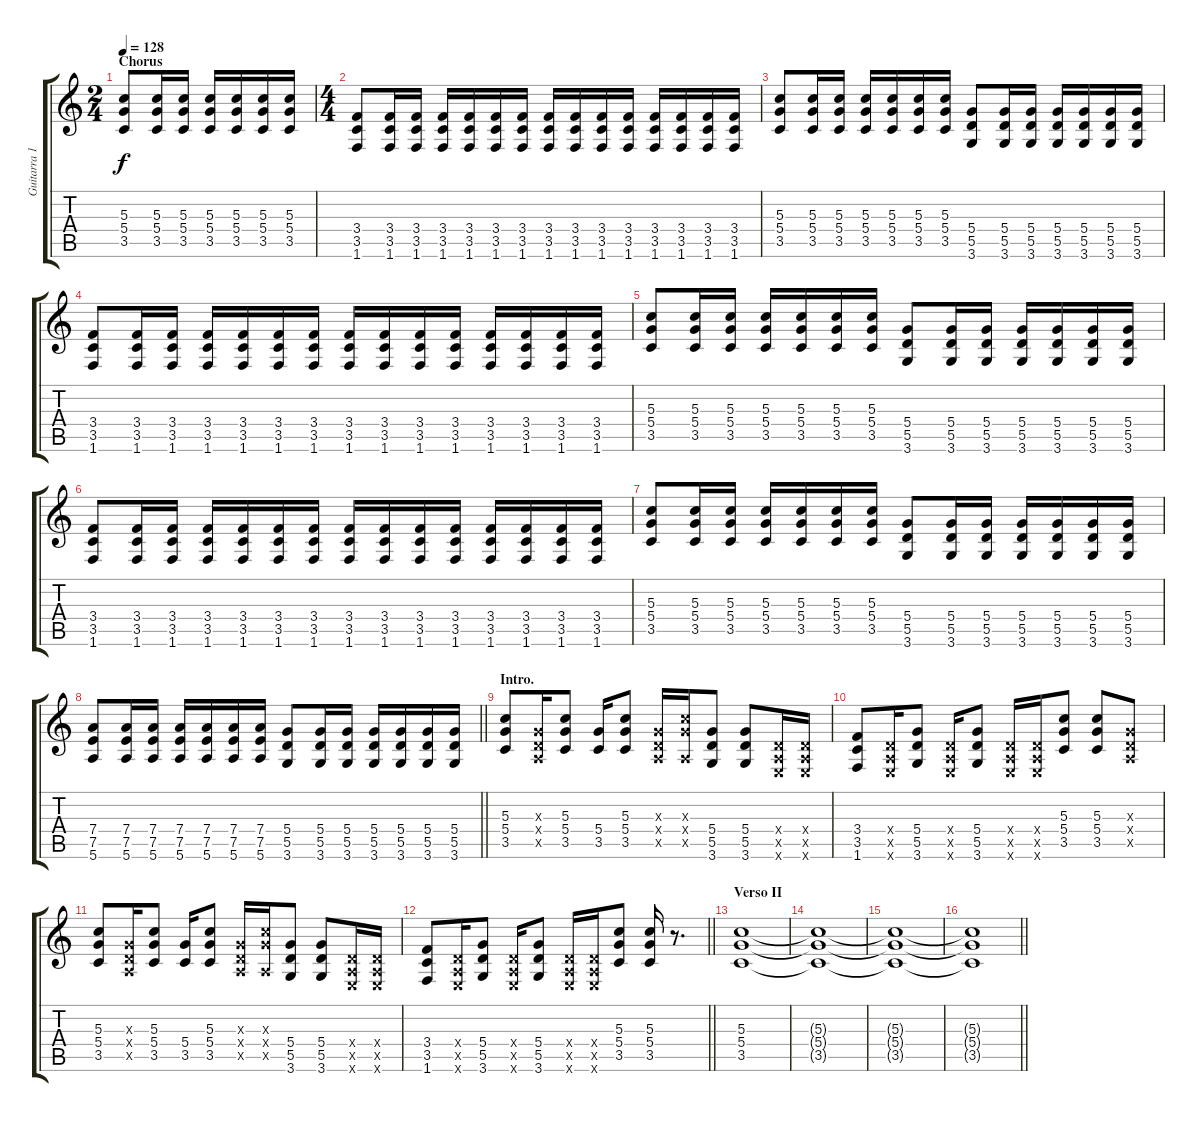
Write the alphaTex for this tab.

\track ("Guitarra 1 - Mathias" "Guitarra 1") {instrument distortionguitar}
\staff {score tabs}
\tuning (E4 B3 G3 D3 A2 E2) {hide}
\ts (2 4)
\section ("" "Chorus")
\tempo 128
\clef g2
\ks c
(5.3 5.4 3.5).8{dy f} (5.3 5.4 3.5).16 (5.3 5.4 3.5).16 (5.3 5.4 3.5).16 (5.3 5.4 3.5).16 (5.3 5.4 3.5).16 (5.3 5.4 3.5).16 |
\ts (4 4)
(3.4 3.5 1.6).8 (3.4 3.5 1.6).16 (3.4 3.5 1.6).16 (3.4 3.5 1.6).16 (3.4 3.5 1.6).16 (3.4 3.5 1.6).16 (3.4 3.5 1.6).16 (3.4 3.5 1.6).16 (3.4 3.5 1.6).16 (3.4 3.5 1.6).16 (3.4 3.5 1.6).16 (3.4 3.5 1.6).16 (3.4 3.5 1.6).16 (3.4 3.5 1.6).16 (3.4 3.5 1.6).16 |
(5.3 5.4 3.5).8 (5.3 5.4 3.5).16 (5.3 5.4 3.5).16 (5.3 5.4 3.5).16 (5.3 5.4 3.5).16 (5.3 5.4 3.5).16 (5.3 5.4 3.5).16 (5.4 5.5 3.6).8 (5.4 5.5 3.6).16 (5.4 5.5 3.6).16 (5.4 5.5 3.6).16 (5.4 5.5 3.6).16 (5.4 5.5 3.6).16 (5.4 5.5 3.6).16 |
(3.4 3.5 1.6).8 (3.4 3.5 1.6).16 (3.4 3.5 1.6).16 (3.4 3.5 1.6).16 (3.4 3.5 1.6).16 (3.4 3.5 1.6).16 (3.4 3.5 1.6).16 (3.4 3.5 1.6).16 (3.4 3.5 1.6).16 (3.4 3.5 1.6).16 (3.4 3.5 1.6).16 (3.4 3.5 1.6).16 (3.4 3.5 1.6).16 (3.4 3.5 1.6).16 (3.4 3.5 1.6).16 |
(5.3 5.4 3.5).8 (5.3 5.4 3.5).16 (5.3 5.4 3.5).16 (5.3 5.4 3.5).16 (5.3 5.4 3.5).16 (5.3 5.4 3.5).16 (5.3 5.4 3.5).16 (5.4 5.5 3.6).8 (5.4 5.5 3.6).16 (5.4 5.5 3.6).16 (5.4 5.5 3.6).16 (5.4 5.5 3.6).16 (5.4 5.5 3.6).16 (5.4 5.5 3.6).16 |
(3.4 3.5 1.6).8 (3.4 3.5 1.6).16 (3.4 3.5 1.6).16 (3.4 3.5 1.6).16 (3.4 3.5 1.6).16 (3.4 3.5 1.6).16 (3.4 3.5 1.6).16 (3.4 3.5 1.6).16 (3.4 3.5 1.6).16 (3.4 3.5 1.6).16 (3.4 3.5 1.6).16 (3.4 3.5 1.6).16 (3.4 3.5 1.6).16 (3.4 3.5 1.6).16 (3.4 3.5 1.6).16 |
(5.3 5.4 3.5).8 (5.3 5.4 3.5).16 (5.3 5.4 3.5).16 (5.3 5.4 3.5).16 (5.3 5.4 3.5).16 (5.3 5.4 3.5).16 (5.3 5.4 3.5).16 (5.4 5.5 3.6).8 (5.4 5.5 3.6).16 (5.4 5.5 3.6).16 (5.4 5.5 3.6).16 (5.4 5.5 3.6).16 (5.4 5.5 3.6).16 (5.4 5.5 3.6).16 |
\barLineRight lightlight
(7.4 7.5 5.6).8 (7.4 7.5 5.6).16 (7.4 7.5 5.6).16 (7.4 7.5 5.6).16 (7.4 7.5 5.6).16 (7.4 7.5 5.6).16 (7.4 7.5 5.6).16 (5.4 5.5 3.6).8 (5.4 5.5 3.6).16 (5.4 5.5 3.6).16 (5.4 5.5 3.6).16 (5.4 5.5 3.6).16 (5.4 5.5 3.6).16 (5.4 5.5 3.6).16 |
\section ("" "Intro.")
(5.3 5.4 3.5).8 (0.3{x} 0.4{x} 0.5{x}).16 (5.3 5.4 3.5).8 (5.4 3.5).16 (5.3 5.4 3.5).8 (0.3{x} 0.4{x} 0.5{x}).16 (5.3{x} 5.4{x} 0.5{x}).16 (5.4 5.5 3.6).8 (5.4 5.5 3.6).8 (0.4{x} 0.5{x} 0.6{x}).16 (0.4{x} 0.5{x} 0.6{x}).16 |
(3.4 3.5 1.6).8 (0.4{x} 0.5{x} 0.6{x}).16 (5.4 5.5 3.6).8 (0.4{x} 0.5{x} 0.6{x}).16 (5.4 5.5 3.6).8 (0.4{x} 0.5{x} 0.6{x}).16 (0.4{x} 0.5{x} 0.6{x}).16 (5.3 5.4 3.5).8 (5.3 5.4 3.5).8 (0.3{x} 0.4{x} 0.5{x}).8 |
(5.3 5.4 3.5).8 (0.3{x} 0.4{x} 0.5{x}).16 (5.3 5.4 3.5).8 (5.4 3.5).16 (5.3 5.4 3.5).8 (0.3{x} 0.4{x} 0.5{x}).16 (5.3{x} 5.4{x} 0.5{x}).16 (5.4 5.5 3.6).8 (5.4 5.5 3.6).8 (0.4{x} 0.5{x} 0.6{x}).16 (0.4{x} 0.5{x} 0.6{x}).16 |
\barLineRight lightlight
(3.4 3.5 1.6).8 (0.4{x} 0.5{x} 0.6{x}).16 (5.4 5.5 3.6).8 (0.4{x} 0.5{x} 0.6{x}).16 (5.4 5.5 3.6).8 (0.4{x} 0.5{x} 0.6{x}).16 (0.4{x} 0.5{x} 0.6{x}).16 (5.3 5.4 3.5).8 (5.3 5.4 3.5).16 r.8{d} |
\section ("" "Verso II")
(5.3 5.4 3.5).1{volume 3} |
(5.3{t} 5.4{t} 3.5{t}).1 |
(5.3{t} 5.4{t} 3.5{t}).1 |
\barLineRight lightlight
(5.3{t} 5.4{t} 3.5{t}).1
